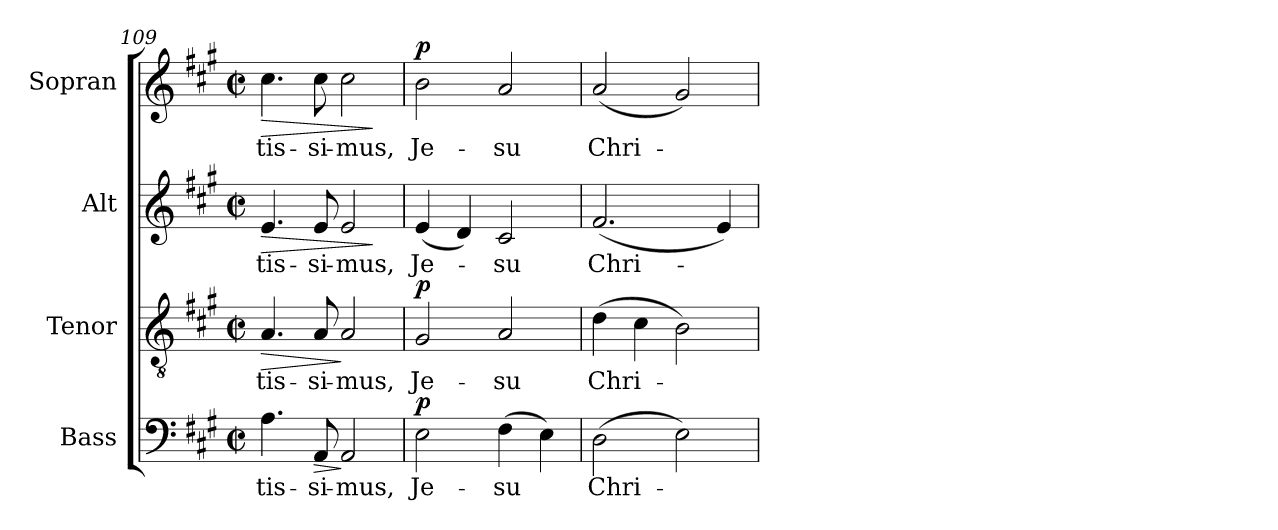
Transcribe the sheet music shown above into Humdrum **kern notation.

**kern	**text	**dynam	**kern	**text	**dynam	**kern	**text	**dynam	**kern	**text	**dynam
*part4	*part4	*part4	*part3	*part3	*part3	*part2	*part2	*part2	*part1	*part1	*part1
*staff4	*staff4	*staff4	*staff3	*staff3	*staff3	*staff2	*staff2	*staff2	*staff1	*staff1	*staff1
*I"Bass	*	*	*I"Tenor	*	*	*I"Alt	*	*	*I"Sopran	*	*
*I'B.	*	*	*I'T.	*	*	*I'A.	*	*	*I'S.	*	*
*clefF4	*	*	*clefGv2	*	*	*clefG2	*	*	*clefG2	*	*
*k[f#c#g#]	*	*	*k[f#c#g#]	*	*	*k[f#c#g#]	*	*	*k[f#c#g#]	*	*
*A:	*	*	*A:	*	*	*A:	*	*	*A:	*	*
*M2/2	*	*	*M2/2	*	*	*M2/2	*	*	*M2/2	*	*
*met(c|)	*	*	*met(c|)	*	*	*met(c|)	*	*	*met(c|)	*	*
=109	=109	=109	=109	=109	=109	=109	=109	=109	=109	=109	=109
!	!LO:LY:b	!	!	!LO:LY:b	!LO:HP:b	!	!LO:LY:b	!LO:HP:b	!	!LO:LY:b	!LO:HP:b
4.A\	-tis-	.	4.A/	-tis-	>	4.e/	-tis-	>	4.cc#\	-tis-	>
!	!LO:LY:b	!LO:HP:b	!	!LO:LY:b	!	!	!LO:LY:b	!	!	!LO:LY:b	!
8AA/	-si-	>	8A/	-si-	.	8e/	-si-	.	8cc#\	-si-	.
!	!LO:LY:b	!	!	!LO:LY:b	!	!	!LO:LY:b	!	!	!LO:LY:b	!
2AA/	-mus,	]	2A/	-mus,	]	2e/	-mus,	.	2cc#\	-mus,	.
.	.	.	.	.	.	.	.	]	.	.	]
=110	=110	=110	=110	=110	=110	=110	=110	=110	=110	=110	=110
!	!LO:LY:b	!LO:DY:a	!	!LO:LY:b	!LO:DY:a	!	!LO:LY:b	!	!	!LO:LY:b	!LO:DY:a
2E\	Je-	p	2G#/	Je-	p	(<4e/	Je-	.	2b\	Je-	p
.	.	.	.	.	.	4d/)	.	.	.	.	.
!	!LO:LY:b	!	!	!LO:LY:b	!	!	!LO:LY:b	!	!	!LO:LY:b	!
(>4F#\	-su	.	2A/	-su	.	2c#/	-su	.	2a/	-su	.
4E\)	.	.	.	.	.	.	.	.	.	.	.
=111	=111	=111	=111	=111	=111	=111	=111	=111	=111	=111	=111
!	!LO:LY:b	!	!	!LO:LY:b	!	!	!LO:LY:b	!	!	!LO:LY:b	!
(>2D\	Chri-	.	(>4d\	Chri-	.	(<2.f#/	Chri-	.	(<2a/	Chri-	.
.	.	.	4c#\	.	.	.	.	.	.	.	.
2E\)	.	.	2B\)	.	.	.	.	.	2g#/)	.	.
.	.	.	.	.	.	4e/)	.	.	.	.	.
=	=	=	=	=	=	=	=	=	=	=	=
*-	*-	*-	*-	*-	*-	*-	*-	*-	*-	*-	*-
